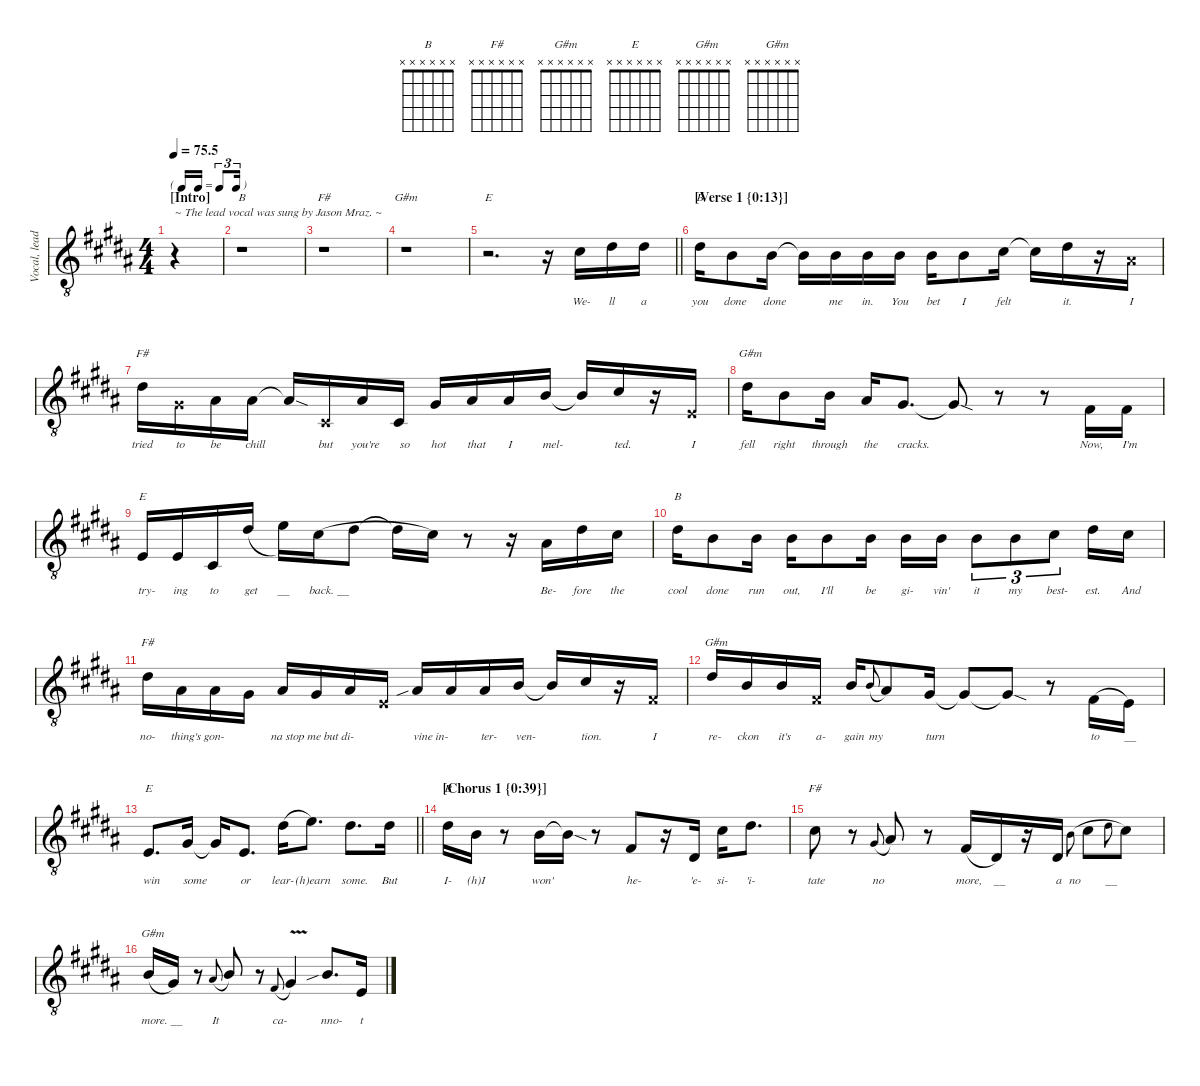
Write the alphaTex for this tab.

\defaultSystemsLayout 4
\hideDynamics
\bracketExtendMode groupsimilarinstruments
\track ("Vocal, lead" "Vocal, lead") {defaultSystemsLayout 2 instrument voiceoohs}
\staff {score}
\tuning (E4 B3 G3 D3 A2 E2)
\chord ("B" x x x x x x)
\chord ("F#" x x x x x x)
\chord ("G#m" x x x x x x)
\chord ("E" x x x x x x)
\chord ("  G#m" x x x x x x)
\chord ("   G#m" x x x x x x)
\ts (4 4)
\beaming (8 2 2 2 2)
\tf triplet16th
\section ("" "[Intro]")
\ac
\tempo
75.5
\accidentals auto
\clef g2
\ottava 8vb
\simile none
\scale
0.15211
\ks b
r.4{txt "~ The lead vocal was sung by Jason Mraz. ~" dy f instrument voiceoohs beam Down} |
\scale
0.195107 r.1{ch "B" beam Down} |
\scale
0.191652 r.1{ch "F#" beam Down} |
\scale
0.229875 r.1{ch "G#m" beam Down} |
\scale
0.231257
\barLineRight lightlight
r.2{d ch "E" beam Down} r.16{beam Down} -3.1{acc #}.16{lyrics (0 " We-") lyrics (1 "") lyrics (2 "") lyrics (3 "") lyrics (4 "") beam Down} -1.1{acc #}.16{lyrics (0 "ll") lyrics (1 "") lyrics (2 "") lyrics (3 "") lyrics (4 "") beam Down} -1.1{acc #}.16{lyrics (0 "a") lyrics (1 "") lyrics (2 "") lyrics (3 "") lyrics (4 "") beam Down} |
\section ("" "[Verse 1 {0:13}]")
\scale
0.538868 -1.1{acc #}.16{ch "B" lyrics (0 "you") lyrics (1 "") lyrics (2 "") lyrics (3 "") lyrics (4 "") beam Down} -5.1{acc forcenatural}.8{lyrics (0 "  done") lyrics (1 "") lyrics (2 "") lyrics (3 "") lyrics (4 "") beam Down} -5.1{acc forcenatural}.16{lyrics (0 "  done") lyrics (1 "") lyrics (2 "") lyrics (3 "") lyrics (4 "") beam Down} -5.1{t acc forcenatural}.16{beam Down} -5.1{acc forcenatural}.16{lyrics (0 "me") lyrics (1 "") lyrics (2 "") lyrics (3 "") lyrics (4 "") beam Down} -5.1{acc forcenatural}.16{lyrics (0 "in.") lyrics (1 "") lyrics (2 "") lyrics (3 "") lyrics (4 "") beam Down} -5.1{acc forcenatural}.16{lyrics (0 "You") lyrics (1 "") lyrics (2 "") lyrics (3 "") lyrics (4 "") beam Down} -5.1{acc forcenatural}.16{lyrics (0 " bet") lyrics (1 "") lyrics (2 "") lyrics (3 "") lyrics (4 "") beam Down} -5.1{acc forcenatural}.8{lyrics (0 "I") lyrics (1 "") lyrics (2 "") lyrics (3 "") lyrics (4 "") beam Down} -3.1{acc #}.16{lyrics (0 "felt") lyrics (1 "") lyrics (2 "") lyrics (3 "") lyrics (4 "") beam Down} -3.1{t acc #}.16{beam Down} -1.1{acc #}.16{lyrics (0 "it.") lyrics (1 "") lyrics (2 "") lyrics (3 "") lyrics (4 "") beam Down} r.16{beam Down} -6.1{x acc #}.16{lyrics (0 "I") lyrics (1 "") lyrics (2 "") lyrics (3 "") lyrics (4 "") beam Down} |
\scale
0.461132 -1.1{acc #}.16{ch "F#" lyrics (0 "tried") lyrics (1 "") lyrics (2 "") lyrics (3 "") lyrics (4 "") beam Down} -8.1{x acc #}.16{lyrics (0 " to") lyrics (1 "") lyrics (2 "") lyrics (3 "") lyrics (4 "") beam Down} -6.1{acc #}.16{lyrics (0 "be") lyrics (1 "") lyrics (2 "") lyrics (3 "") lyrics (4 "") beam Down} -6.1{acc #}.16{lyrics (0 "  chill") lyrics (1 "") lyrics (2 "") lyrics (3 "") lyrics (4 "") beam Down} -6.1{sod t acc #}.16{beam Up} -15.1{x acc #}.16{lyrics (0 "but  ") lyrics (1 "") lyrics (2 "") lyrics (3 "") lyrics (4 "") beam Up} -6.1{acc #}.16{lyrics (0 "  you're") lyrics (1 "") lyrics (2 "") lyrics (3 "") lyrics (4 "") beam Up} -15.1{acc #}.16{lyrics (0 "    so") lyrics (1 "") lyrics (2 "") lyrics (3 "") lyrics (4 "") beam Up} -8.1{acc #}.16{lyrics (0 "  hot") lyrics (1 "") lyrics (2 "") lyrics (3 "") lyrics (4 "") beam Up} -6.1{acc #}.16{lyrics (0 "   that") lyrics (1 "") lyrics (2 "") lyrics (3 "") lyrics (4 "") beam Up} -6.1{acc #}.16{lyrics (0 " I") lyrics (1 "") lyrics (2 "") lyrics (3 "") lyrics (4 "") beam Up} -5.1{acc forcenatural}.16{lyrics (0 "     mel-") lyrics (1 "") lyrics (2 "") lyrics (3 "") lyrics (4 "") beam Up} -5.1{t acc forcenatural}.16{beam Up} -3.1{acc #}.16{lyrics (0 "   ted.") lyrics (1 "") lyrics (2 "") lyrics (3 "") lyrics (4 "") beam Up} r.16{beam Up} -12.1{x acc forcenatural}.16{lyrics (0 " I") lyrics (1 "") lyrics (2 "") lyrics (3 "") lyrics (4 "") beam Up} |
\scale
0.538868 -1.1{acc #}.16{ch "  G#m" lyrics (0 "fell") lyrics (1 "") lyrics (2 "") lyrics (3 "") lyrics (4 "") beam Down} -5.1{acc forcenatural}.8{lyrics (0 "right") lyrics (1 "") lyrics (2 "") lyrics (3 "") lyrics (4 "") beam Down} -5.1{acc forcenatural}.16{lyrics (0 "through ") lyrics (1 "") lyrics (2 "") lyrics (3 "") lyrics (4 "") beam Down} -6.1{acc #}.16{lyrics (0 "   the") lyrics (1 "") lyrics (2 "") lyrics (3 "") lyrics (4 "") beam Up} -8.1{acc #}.8{d lyrics (0 "       cracks.") lyrics (1 "") lyrics (2 "") lyrics (3 "") lyrics (4 "") beam Up} -8.1{sod t acc #}.8{beam Up} r.8{beam Down} r.8{beam Down} -10.1{acc #}.16{lyrics (0 " Now,") lyrics (1 "") lyrics (2 "") lyrics (3 "") lyrics (4 "") beam Up} -10.1{acc #}.16{lyrics (0 "  I'm") lyrics (1 "") lyrics (2 "") lyrics (3 "") lyrics (4 "") beam Up} |
\scale
0.461132 -12.1{acc forcenatural}.16{ch "E" lyrics (0 "   try-") lyrics (1 "") lyrics (2 "") lyrics (3 "") lyrics (4 "") beam Up} -12.1{acc forcenatural}.16{lyrics (0 "  ing") lyrics (1 "") lyrics (2 "") lyrics (3 "") lyrics (4 "") beam Up} 4.5{acc #}.16{lyrics (0 " to") lyrics (1 "") lyrics (2 "") lyrics (3 "") lyrics (4 "") beam Up} 4.2{acc #}.16{lyrics (0 "  get") lyrics (1 "") lyrics (2 "") lyrics (3 "") lyrics (4 "") legatoorigin beam Up} 0.1{acc forcenatural}.16{lyrics (0 "__") lyrics (1 "") lyrics (2 "") lyrics (3 "") lyrics (4 "") beam Down} 2.2{acc #}.16{lyrics (0 "       back. __") lyrics (1 "") lyrics (2 "") lyrics (3 "") lyrics (4 "") legatoorigin beam Down} -1.1{acc #}.8{legatoorigin beam Down} -1.1{t acc #}.16{legatoorigin beam Down} 2.2{acc #}.16{beam Down} r.8{beam Down} r.16{beam Down} 3.3{acc #}.16{lyrics (0 " Be-") lyrics (1 "") lyrics (2 "") lyrics (3 "") lyrics (4 "") beam Down} -1.1{acc #}.16{lyrics (0 "fore") lyrics (1 "") lyrics (2 "") lyrics (3 "") lyrics (4 "") beam Down} -3.1{acc #}.16{lyrics (0 "the") lyrics (1 "") lyrics (2 "") lyrics (3 "") lyrics (4 "") beam Down} |
\scale
0.538868 -1.1{acc #}.16{ch "B" lyrics (0 "cool ") lyrics (1 "") lyrics (2 "") lyrics (3 "") lyrics (4 "") beam Down} -5.1{acc forcenatural}.8{lyrics (0 "   done") lyrics (1 "") lyrics (2 "") lyrics (3 "") lyrics (4 "") beam Down} -5.1{acc forcenatural}.16{lyrics (0 "run ") lyrics (1 "") lyrics (2 "") lyrics (3 "") lyrics (4 "") beam Down} -5.1{acc forcenatural}.16{lyrics (0 "out,") lyrics (1 "") lyrics (2 "") lyrics (3 "") lyrics (4 "") beam Down} -5.1{acc forcenatural}.8{lyrics (0 "I'll") lyrics (1 "") lyrics (2 "") lyrics (3 "") lyrics (4 "") beam Down} -5.1{acc forcenatural}.16{lyrics (0 "be") lyrics (1 "") lyrics (2 "") lyrics (3 "") lyrics (4 "") beam Down} -5.1{acc forcenatural}.16{lyrics (0 " gi-") lyrics (1 "") lyrics (2 "") lyrics (3 "") lyrics (4 "") beam Down} -5.1{acc forcenatural}.16{lyrics (0 "vin'") lyrics (1 "") lyrics (2 "") lyrics (3 "") lyrics (4 "") beam Down} -5.1{acc forcenatural}.8{tu (3 2) lyrics (0 "it") lyrics (1 "") lyrics (2 "") lyrics (3 "") lyrics (4 "") beam Down} -5.1{acc forcenatural}.8{tu (3 2) lyrics (0 "my") lyrics (1 "") lyrics (2 "") lyrics (3 "") lyrics (4 "") beam Down} -3.1{acc #}.8{tu (3 2) lyrics (0 "  best-") lyrics (1 "") lyrics (2 "") lyrics (3 "") lyrics (4 "") beam Down beam split} -1.1{acc #}.16{lyrics (0 "est.") lyrics (1 "") lyrics (2 "") lyrics (3 "") lyrics (4 "") beam Down} 2.2{acc #}.16{lyrics (0 "  And") lyrics (1 "") lyrics (2 "") lyrics (3 "") lyrics (4 "") beam Down} |
\scale
0.461132 -1.1{acc #}.16{ch "F#" lyrics (0 "no-") lyrics (1 "") lyrics (2 "") lyrics (3 "") lyrics (4 "") beam Down} -6.1{acc #}.16{lyrics (0 "           thing's gon-") lyrics (1 "") lyrics (2 "") lyrics (3 "") lyrics (4 "") beam Down} -6.1{acc #}.16{beam Down} -8.1{acc #}.16{beam Down} -6.1{acc #}.16{lyrics (0 "                    na stop me but di-") lyrics (1 "") lyrics (2 "") lyrics (3 "") lyrics (4 "") beam Up} -8.1{acc #}.16{beam Up} -6.1{acc #}.16{beam Up} -12.1{x acc forcenatural}.16{beam Up} -6.1{sib acc #}.16{lyrics (0 "         vine in-") lyrics (1 "") lyrics (2 "") lyrics (3 "") lyrics (4 "") beam Up} -6.1{acc #}.16{beam Up} -6.1{acc #}.16{lyrics (0 "   ter-") lyrics (1 "") lyrics (2 "") lyrics (3 "") lyrics (4 "") beam Up} -5.1{acc forcenatural}.16{lyrics (0 "     ven-") lyrics (1 "") lyrics (2 "") lyrics (3 "") lyrics (4 "") beam Up} -5.1{t acc forcenatural}.16{beam Up} -3.1{acc #}.16{lyrics (0 "    tion.") lyrics (1 "") lyrics (2 "") lyrics (3 "") lyrics (4 "") beam Up} r.16{beam Up} 4.4{x acc #}.16{lyrics (0 " I") lyrics (1 "") lyrics (2 "") lyrics (3 "") lyrics (4 "") beam Up} |
\scale
0.536658 -1.1{acc #}.16{ch "   G#m" lyrics (0 "  re-") lyrics (1 "") lyrics (2 "") lyrics (3 "") lyrics (4 "") beam Up} -5.1{acc forcenatural}.16{lyrics (0 " ckon") lyrics (1 "") lyrics (2 "") lyrics (3 "") lyrics (4 "") beam Up} -5.1{acc forcenatural}.16{lyrics (0 "  it's") lyrics (1 "") lyrics (2 "") lyrics (3 "") lyrics (4 "") beam Up} -10.1{x acc #}.16{lyrics (0 "   a-") lyrics (1 "") lyrics (2 "") lyrics (3 "") lyrics (4 "") beam Up} -5.1{acc forcenatural}.16{lyrics (0 "  gain") lyrics (1 "") lyrics (2 "") lyrics (3 "") lyrics (4 "") beam Up} 0.2{acc forcenatural}.8{lyrics (0 "    my") lyrics (1 "") lyrics (2 "") lyrics (3 "") lyrics (4 "") gr onbeat legatoorigin beam Up} -6.1{acc #}.8{beam Up} -8.1{acc #}.16{lyrics (0 "    turn") lyrics (1 "") lyrics (2 "") lyrics (3 "") lyrics (4 "") beam Up} -8.1{t acc #}.8{beam Up} -8.1{sod t acc #}.8{beam Up} r.8{beam Down} -10.1{acc #}.16{lyrics (0 " to") lyrics (1 "") lyrics (2 "") lyrics (3 "") lyrics (4 "") legatoorigin beam Up} -12.1{acc forcenatural}.16{lyrics (0 " __") lyrics (1 "") lyrics (2 "") lyrics (3 "") lyrics (4 "") beam Up} |
\scale
0.463342
\barLineRight lightlight
-12.1{acc forcenatural}.8{d ch "E" lyrics (0 "  win") lyrics (1 "") lyrics (2 "") lyrics (3 "") lyrics (4 "") beam Up} -8.1{acc #}.16{lyrics (0 "     some") lyrics (1 "") lyrics (2 "") lyrics (3 "") lyrics (4 "") beam Up} -8.1{t acc #}.16{beam Up} -12.1{acc forcenatural}.8{d lyrics (0 " or") lyrics (1 "") lyrics (2 "") lyrics (3 "") lyrics (4 "") beam Up} 4.2{acc #}.16{lyrics (0 "lear-") lyrics (1 "") lyrics (2 "") lyrics (3 "") lyrics (4 "") legatoorigin beam Down} 0.1{acc forcenatural}.8{d lyrics (0 " (h)earn") lyrics (1 "") lyrics (2 "") lyrics (3 "") lyrics (4 "") beam Down} -1.1{acc #}.8{d lyrics (0 "   some.") lyrics (1 "") lyrics (2 "") lyrics (3 "") lyrics (4 "") beam Down} -1.1{acc #}.16{lyrics (0 "But") lyrics (1 "") lyrics (2 "") lyrics (3 "") lyrics (4 "") beam Down} |
\section ("" "[Chorus 1 {0:39}]")
\scale
0.538868 -1.1{acc #}.16{ch "B" lyrics (0 "I-") lyrics (1 "") lyrics (2 "") lyrics (3 "") lyrics (4 "") beam Down} -5.1{acc forcenatural}.16{lyrics (0 "(h)I") lyrics (1 "") lyrics (2 "") lyrics (3 "") lyrics (4 "") beam Down} r.8{beam Down} -5.1{acc forcenatural}.16{lyrics (0 "  won'") lyrics (1 "") lyrics (2 "") lyrics (3 "") lyrics (4 "") beam Down} -5.1{sod t acc forcenatural}.16{beam Down} r.8{beam Down} -10.1{acc #}.8{lyrics (0 "  he-") lyrics (1 "") lyrics (2 "") lyrics (3 "") lyrics (4 "") beam Up} r.16{beam Up} 1.4{acc #}.16{lyrics (0 " 'e-") lyrics (1 "") lyrics (2 "") lyrics (3 "") lyrics (4 "") beam Up} -3.1{acc #}.16{lyrics (0 "si-") lyrics (1 "") lyrics (2 "") lyrics (3 "") lyrics (4 "") beam Down} -1.1{acc #}.8{d lyrics (0 "'i-") lyrics (1 "") lyrics (2 "") lyrics (3 "") lyrics (4 "") beam Down} |
\scale
0.461132 -3.1{acc #}.8{ch "F#" lyrics (0 " tate") lyrics (1 "") lyrics (2 "") lyrics (3 "") lyrics (4 "") beam Down} r.8{beam Down} 1.3{acc #}.8{lyrics (0 "   no") lyrics (1 "") lyrics (2 "") lyrics (3 "") lyrics (4 "") gr onbeat legatoorigin beam Up} -6.1{acc #}.8{beam Up} r.8{beam Down} -10.1{acc #}.16{lyrics (0 "  more,") lyrics (1 "") lyrics (2 "") lyrics (3 "") lyrics (4 "") legatoorigin beam Up} -13.1{acc #}.16{lyrics (0 "  __") lyrics (1 "") lyrics (2 "") lyrics (3 "") lyrics (4 "") beam Up} r.16{beam Up} -13.1{acc #}.16{lyrics (0 " a") lyrics (1 "") lyrics (2 "") lyrics (3 "") lyrics (4 "") beam Up} 0.2{acc forcenatural}.8{lyrics (0 "   no") lyrics (1 "") lyrics (2 "") lyrics (3 "") lyrics (4 "") gr onbeat legatoorigin beam Down} -3.1{acc #}.8{legatoorigin beam Down} 4.2{acc #}.8{lyrics (0 "  __") lyrics (1 "") lyrics (2 "") lyrics (3 "") lyrics (4 "") gr onbeat legatoorigin beam Down} -3.1{acc #}.8{beam Down} |
\scale
0.536658 -5.1{acc forcenatural}.16{ch "   G#m" lyrics (0 "    more.") lyrics (1 "") lyrics (2 "") lyrics (3 "") lyrics (4 "") legatoorigin beam Up} -8.1{acc #}.16{lyrics (0 "  __") lyrics (1 "") lyrics (2 "") lyrics (3 "") lyrics (4 "") beam Up} r.8{beam Down} 3.3{acc #}.8{lyrics (0 "  It") lyrics (1 "") lyrics (2 "") lyrics (3 "") lyrics (4 "") gr onbeat legatoorigin beam Up} -5.1{acc forcenatural}.8{beam Up} r.8{beam Down} -1.3{acc #}.8{lyrics (0 "    ca-") lyrics (1 "") lyrics (2 "") lyrics (3 "") lyrics (4 "") gr onbeat legatoorigin beam Up} -8.1{v acc #}.4{beam Up} -5.1{sib acc forcenatural}.8{d lyrics (0 "   nno-") lyrics (1 "") lyrics (2 "") lyrics (3 "") lyrics (4 "") beam Up} -12.1{acc forcenatural}.16{lyrics (0 "t") lyrics (1 "") lyrics (2 "") lyrics (3 "") lyrics (4 "") beam Up}
